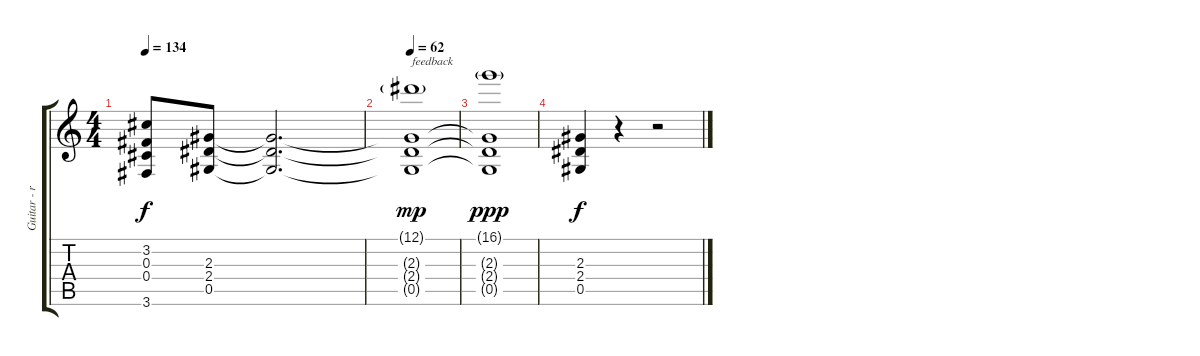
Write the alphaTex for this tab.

\track ("Guitar - right" "Guitar - r") {instrument distortionguitar}
\staff {score tabs}
\tuning (Eb4 Bb3 Gb3 Db3 Ab2 Eb2) {hide}
\ts (4 4)
\tempo 134
\clef g2
\ks aminor
(3.2{t} 0.3{t} 0.4{t} 3.6{t}).8{dy f} (2.3 2.4 0.5).8 (2.3{t} 2.4{t} 0.5{t}).2{d} |
\tempo 62
(12.1{g} 2.3{t} 2.4{t} 0.5{t}).1{txt "feedback" dy mp} |
(16.1{g} 2.3{t} 2.4{t} 0.5{t}).1{dy ppp} |
(2.3 2.4 0.5).4{dy f} r.4 r.2
